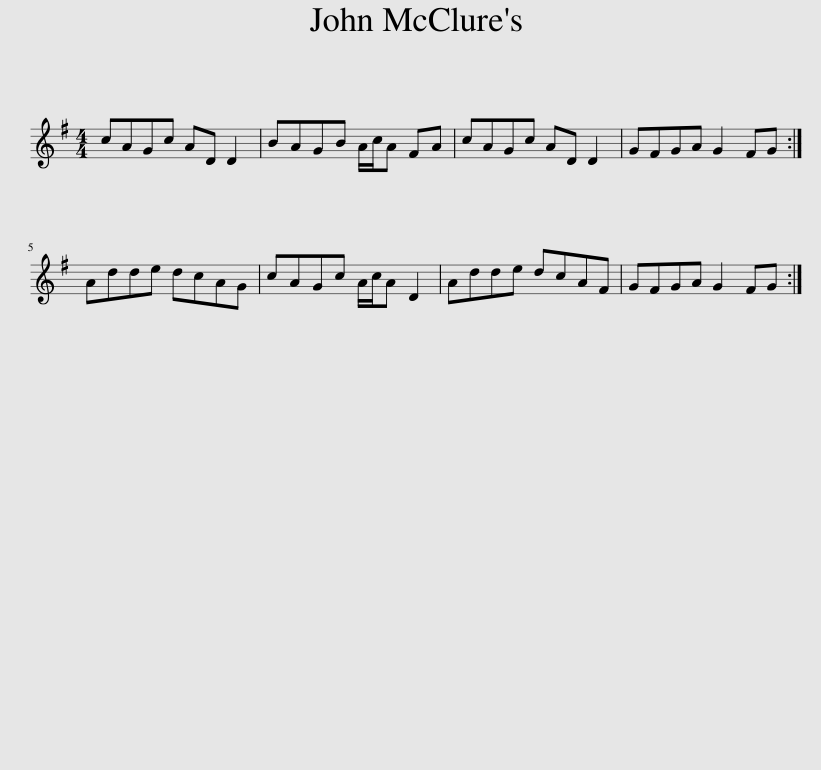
X:1
L:1/8
M:4/4
I:linebreak $
K:G
V:1 treble
V:1
 cAGc AD D2 | BAGB A/c/A FA | cAGc AD D2 | GFGA G2 FG :|$ Adde dcAG | %5
 cAGc A/c/A D2 | Adde dcAF | GFGA G2 FG :| %8
